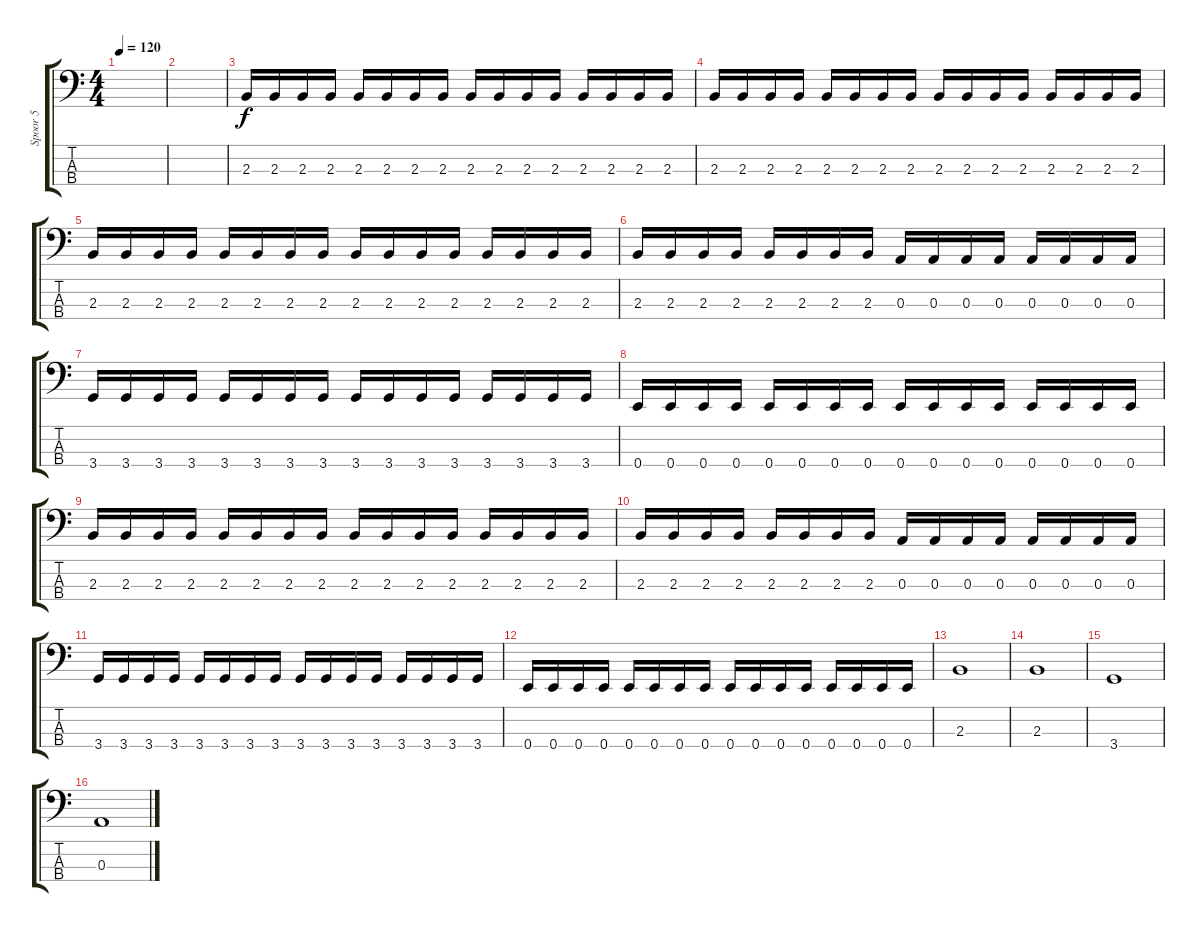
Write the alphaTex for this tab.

\track ("Spoor 5" "Spoor 5") {instrument electricbassfinger}
\staff {score tabs}
\tuning (G2 D2 A1 E1) {hide}
\ts (4 4)
\tempo 120
\clef f4
\ks c
|
|
2.3.16 2.3.16 2.3.16 2.3.16 2.3.16 2.3.16 2.3.16 2.3.16 2.3.16 2.3.16 2.3.16 2.3.16 2.3.16 2.3.16 2.3.16 2.3.16 |
2.3.16 2.3.16 2.3.16 2.3.16 2.3.16 2.3.16 2.3.16 2.3.16 2.3.16 2.3.16 2.3.16 2.3.16 2.3.16 2.3.16 2.3.16 2.3.16 |
2.3.16 2.3.16 2.3.16 2.3.16 2.3.16 2.3.16 2.3.16 2.3.16 2.3.16 2.3.16 2.3.16 2.3.16 2.3.16 2.3.16 2.3.16 2.3.16 |
2.3.16 2.3.16 2.3.16 2.3.16 2.3.16 2.3.16 2.3.16 2.3.16 0.3.16 0.3.16 0.3.16 0.3.16 0.3.16 0.3.16 0.3.16 0.3.16 |
3.4.16 3.4.16 3.4.16 3.4.16 3.4.16 3.4.16 3.4.16 3.4.16 3.4.16 3.4.16 3.4.16 3.4.16 3.4.16 3.4.16 3.4.16 3.4.16 |
0.4.16 0.4.16 0.4.16 0.4.16 0.4.16 0.4.16 0.4.16 0.4.16 0.4.16 0.4.16 0.4.16 0.4.16 0.4.16 0.4.16 0.4.16 0.4.16 |
2.3.16 2.3.16 2.3.16 2.3.16 2.3.16 2.3.16 2.3.16 2.3.16 2.3.16 2.3.16 2.3.16 2.3.16 2.3.16 2.3.16 2.3.16 2.3.16 |
2.3.16 2.3.16 2.3.16 2.3.16 2.3.16 2.3.16 2.3.16 2.3.16 0.3.16 0.3.16 0.3.16 0.3.16 0.3.16 0.3.16 0.3.16 0.3.16 |
3.4.16 3.4.16 3.4.16 3.4.16 3.4.16 3.4.16 3.4.16 3.4.16 3.4.16 3.4.16 3.4.16 3.4.16 3.4.16 3.4.16 3.4.16 3.4.16 |
0.4.16 0.4.16 0.4.16 0.4.16 0.4.16 0.4.16 0.4.16 0.4.16 0.4.16 0.4.16 0.4.16 0.4.16 0.4.16 0.4.16 0.4.16 0.4.16 |
2.3.1 |
2.3.1 |
3.4.1 |
0.3.1
